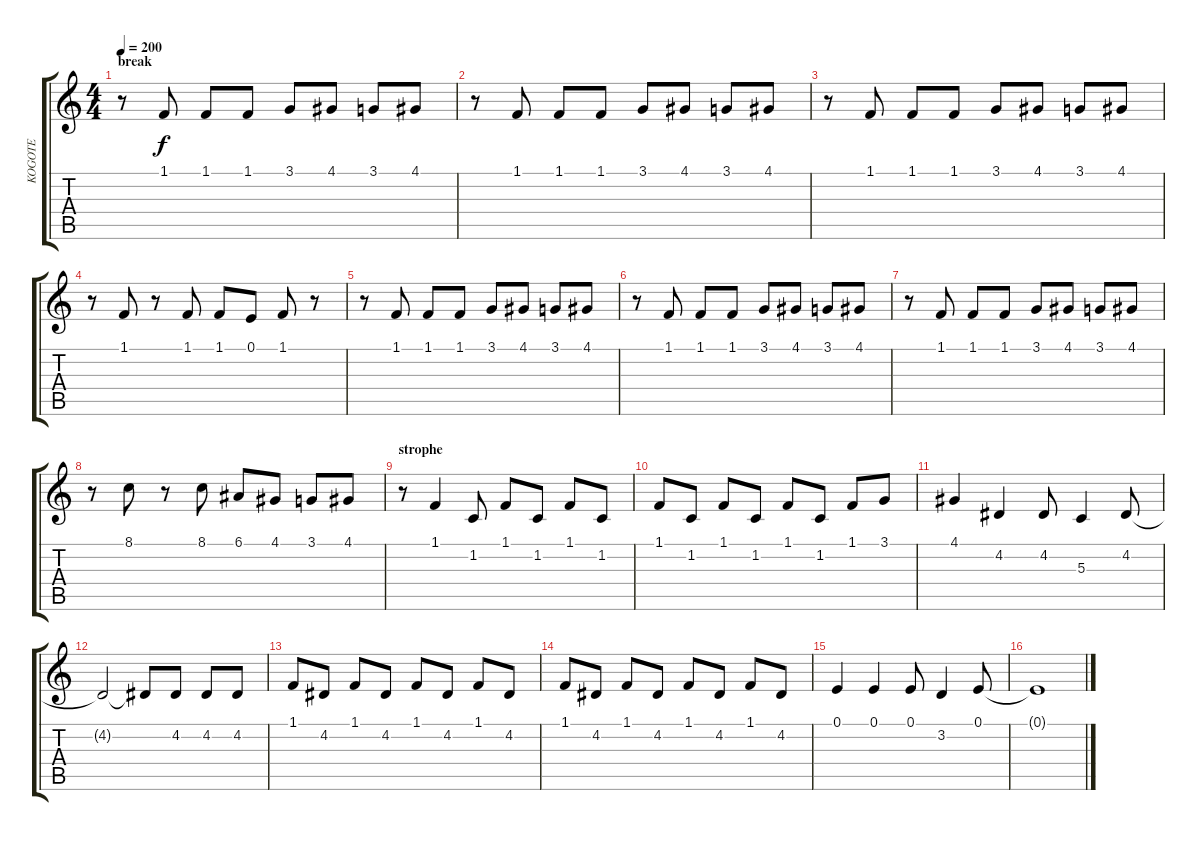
\track ("KOGOTE" "KOGOTE") {instrument brasssection}
\staff {score tabs}
\tuning (E4 B3 G3 D3 A2 E2) {hide}
\ts (4 4)
\section ("" "break")
\tempo 200
\clef g2
\ks c
r.8{dy f} 1.1.8 1.1.8 1.1.8 3.1.8 4.1.8 3.1.8 4.1.8 |
r.8 1.1.8 1.1.8 1.1.8 3.1.8 4.1.8 3.1.8 4.1.8 |
r.8 1.1.8 1.1.8 1.1.8 3.1.8 4.1.8 3.1.8 4.1.8 |
r.8 1.1.8 r.8 1.1.8 1.1.8 0.1.8 1.1.8 r.8 |
r.8 1.1.8 1.1.8 1.1.8 3.1.8 4.1.8 3.1.8 4.1.8 |
r.8 1.1.8 1.1.8 1.1.8 3.1.8 4.1.8 3.1.8 4.1.8 |
r.8 1.1.8 1.1.8 1.1.8 3.1.8 4.1.8 3.1.8 4.1.8 |
r.8 8.1.8 r.8 8.1.8 6.1.8 4.1.8 3.1.8 4.1.8 |
\section ("" "strophe")
r.8 1.1.4 1.2.8 1.1.8 1.2.8 1.1.8 1.2.8 |
1.1.8 1.2.8 1.1.8 1.2.8 1.1.8 1.2.8 1.1.8 3.1.8 |
4.1.4 4.2.4 4.2.8 5.3.4 4.2.8 |
4.2{t}.2 4.2{t}.8 4.2.8 4.2.8 4.2.8 |
1.1.8 4.2.8 1.1.8 4.2.8 1.1.8 4.2.8 1.1.8 4.2.8 |
1.1.8 4.2.8 1.1.8 4.2.8 1.1.8 4.2.8 1.1.8 4.2.8 |
0.1.4 0.1.4 0.1.8 3.2.4 0.1.8 |
0.1{t}.1
